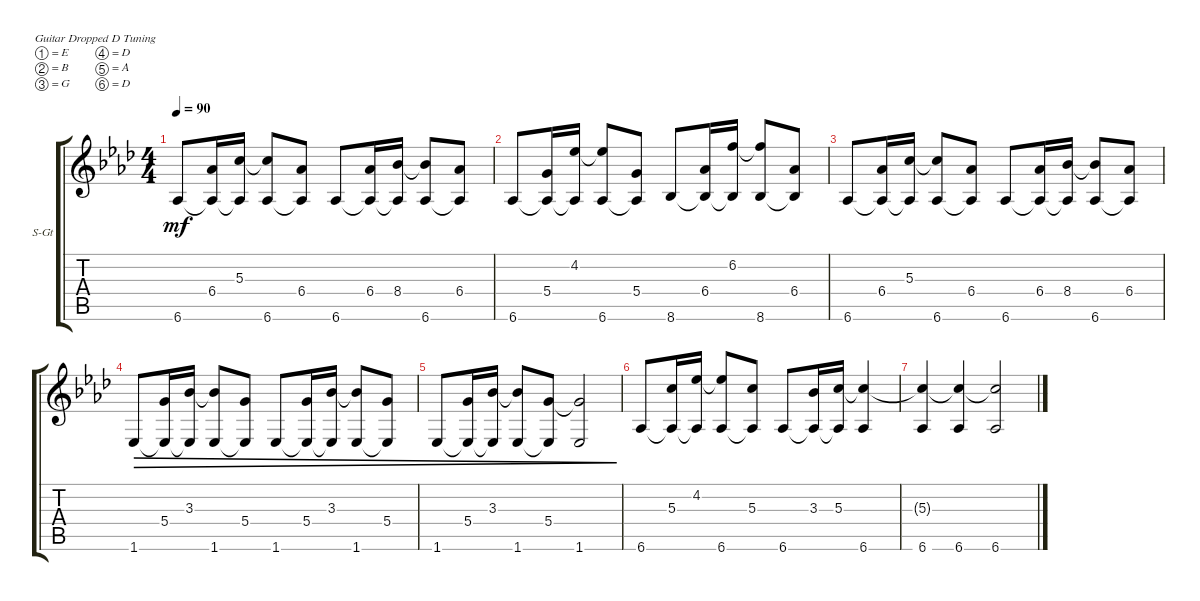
\defaultSystemsLayout 4
\bracketExtendMode groupsimilarinstruments
\firstSystemTrackNameOrientation horizontal
\otherSystemsTrackNameOrientation horizontal
\track ("Steel Guitar" "S-Gt") {instrument acousticguitarsteel}
\staff {score tabs}
\tuning (E4 B3 G3 D3 A2 D2)
\ts (4 4)
\tempo 90
\clef g2
\ks ab
6.6.8{dy mf} (6.6{t} 6.4).16 (6.6{t} 5.3).16 (6.6 5.3{t}).8 (6.6{t} 6.4).8 6.6.8 (6.6{t} 6.4).16 (6.6{t} 8.4).16 (6.6 8.4{t}).8 (6.4 6.6{t}).8 |
6.6.8 (6.6{t} 5.4).16 (6.6{t} 4.2).16 (6.6 4.2{t}).8 (6.6{t} 5.4).8 8.6.8 (8.6{t} 6.4).16 (8.6{t} 6.2).16 (8.6 6.2{t}).8 (8.6{t} 6.4).8 |
6.6.8 (6.6{t} 6.4).16 (6.6{t} 5.3).16 (6.6 5.3{t}).8 (6.6{t} 6.4).8 6.6.8 (6.6{t} 6.4).16 (6.6{t} 8.4).16 (6.6 8.4{t}).8 (6.4 6.6{t}).8 |
1.6.8{dec} (1.6{t} 5.4).16{dec} (1.6{t} 3.3).16{dec} (1.6 3.3{t}).8{dec} (1.6{t} 5.4).8{dec} 1.6.8{dec} (1.6{t} 5.4).16{dec} (1.6{t} 3.3).16{dec} (1.6 3.3{t}).8{dec} (1.6{t} 5.4).8{dec} |
1.6.8{dec} (1.6{t} 5.4).16{dec} (1.6{t} 3.3).16{dec} (1.6 3.3{t}).8{dec} (1.6{t} 5.4).8{dec} (1.6 5.4{t}).2{dec} |
6.6.8 (5.3 6.6{t}).16 (4.2 6.6{t}).16 (4.2{t} 6.6).8 (5.3 6.6{t}).8 6.6.8 (3.3 6.6{t}).16 (5.3 6.6{t}).16 (5.3{t} 6.6).4 |
(5.3{t} 6.6).4 (5.3{t} 6.6).4 (5.3{t} 6.6).2
